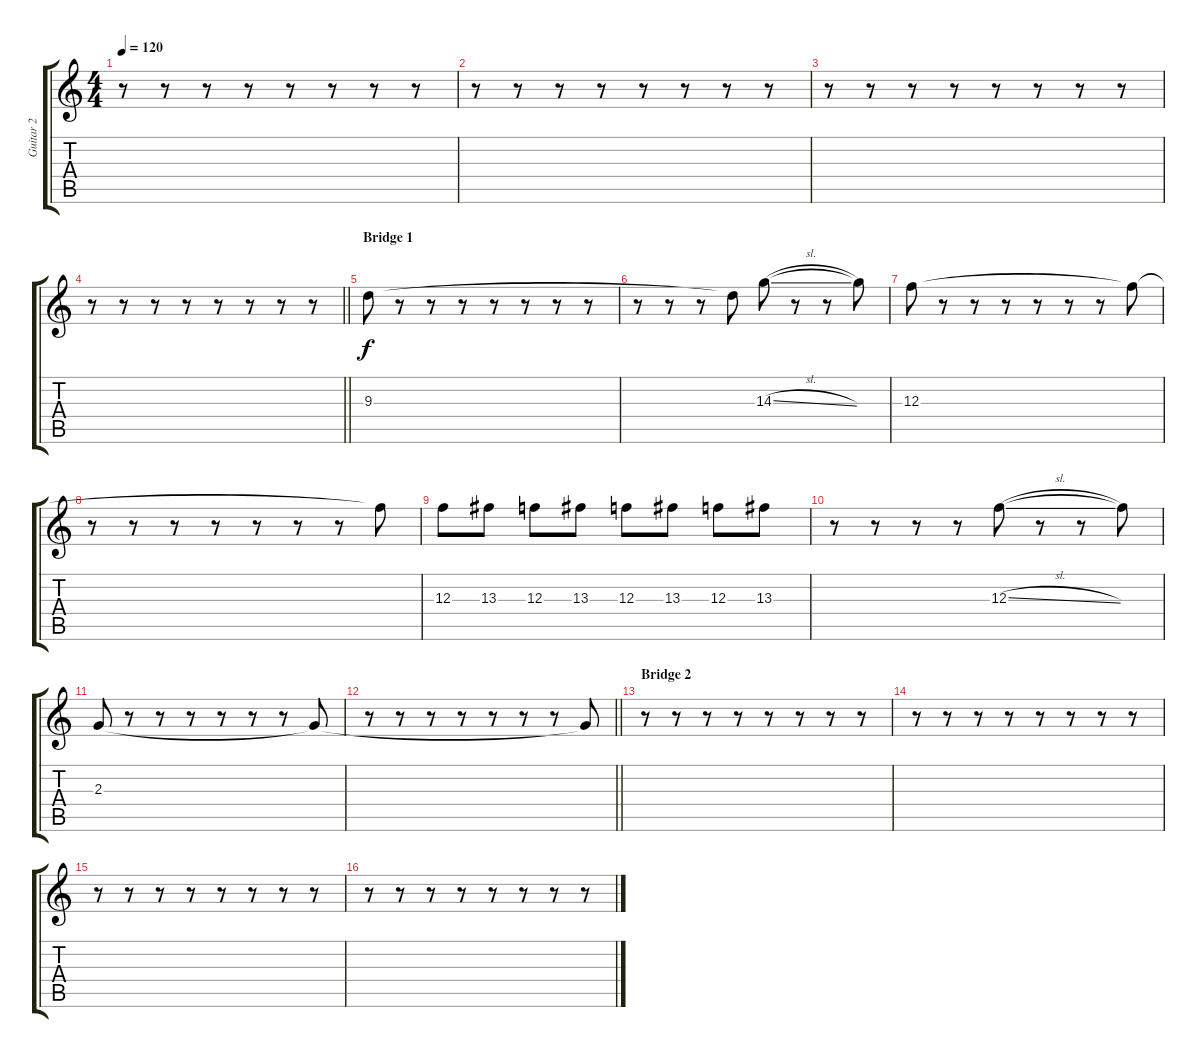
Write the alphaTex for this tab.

\track ("Guitar 2" "Guitar 2") {instrument distortionguitar}
\staff {score tabs}
\tuning (D4 A3 F3 C3 G2 C2) {hide}
\ts (4 4)
\tempo 120
\clef g2
\ks c
r.8{dy f} r.8 r.8 r.8 r.8 r.8 r.8 r.8 |
r.8 r.8 r.8 r.8 r.8 r.8 r.8 r.8 |
r.8 r.8 r.8 r.8 r.8 r.8 r.8 r.8 |
\barLineRight lightlight
r.8 r.8 r.8 r.8 r.8 r.8 r.8 r.8 |
\section ("" "Bridge 1")
9.3.8 r.8 r.8 r.8 r.8 r.8 r.8 r.8 |
r.8 r.8 r.8 9.3{t}.8 14.3{sl}.8 r.8 r.8 14.3{t}.8 |
12.3.8 r.8 r.8 r.8 r.8 r.8 r.8 12.3{t}.8 |
r.8 r.8 r.8 r.8 r.8 r.8 r.8 12.3{t}.8 |
12.3.8 13.3.8 12.3.8 13.3.8 12.3.8 13.3.8 12.3.8 13.3.8 |
r.8 r.8 r.8 r.8 12.3{sl}.8 r.8 r.8 12.3{t}.8 |
2.3.8 r.8 r.8 r.8 r.8 r.8 r.8 2.3{t}.8 |
\barLineRight lightlight
r.8 r.8 r.8 r.8 r.8 r.8 r.8 2.3{t}.8 |
\section ("" "Bridge 2")
r.8 r.8 r.8 r.8 r.8 r.8 r.8 r.8 |
r.8 r.8 r.8 r.8 r.8 r.8 r.8 r.8 |
r.8 r.8 r.8 r.8 r.8 r.8 r.8 r.8 |
r.8 r.8 r.8 r.8 r.8 r.8 r.8 r.8
